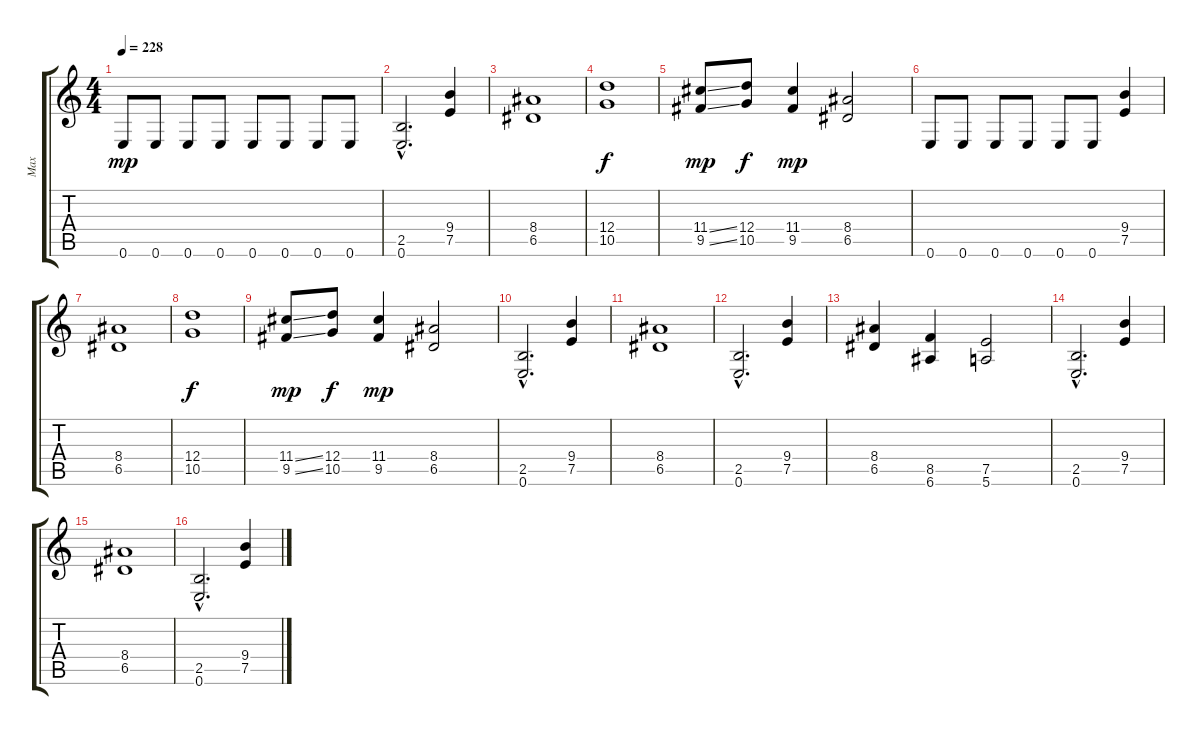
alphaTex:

\track ("Max" "Max") {instrument distortionguitar}
\staff {score tabs}
\tuning (E4 B3 G3 D3 A2 E2) {hide}
\ts (4 4)
\tempo 228
\clef g2
\ks c
0.6.8{dy mp} 0.6.8 0.6.8 0.6.8 0.6.8 0.6.8 0.6.8 0.6.8 |
(2.5{hac} 0.6{hac}).2{d} (9.4 7.5).4 |
(8.4 6.5).1 |
(12.4 10.5).1{dy f} |
(11.4{ss} 9.5{ss}).8{dy mp} (12.4 10.5).8{dy f} (11.4 9.5).4{dy mp} (8.4 6.5).2 |
0.6.8 0.6.8 0.6.8 0.6.8 0.6.8 0.6.8 (9.4 7.5).4 |
(8.4 6.5).1 |
(12.4 10.5).1{dy f} |
(11.4{ss} 9.5{ss}).8{dy mp} (12.4 10.5).8{dy f} (11.4 9.5).4{dy mp} (8.4 6.5).2 |
(2.5{hac} 0.6{hac}).2{d} (9.4 7.5).4 |
(8.4 6.5).1 |
(2.5{hac} 0.6{hac}).2{d} (9.4 7.5).4 |
(8.4 6.5).4 (8.5 6.6).4 (7.5 5.6).2 |
(2.5{hac} 0.6{hac}).2{d} (9.4 7.5).4 |
(8.4 6.5).1 |
(2.5{hac} 0.6{hac}).2{d} (9.4 7.5).4
